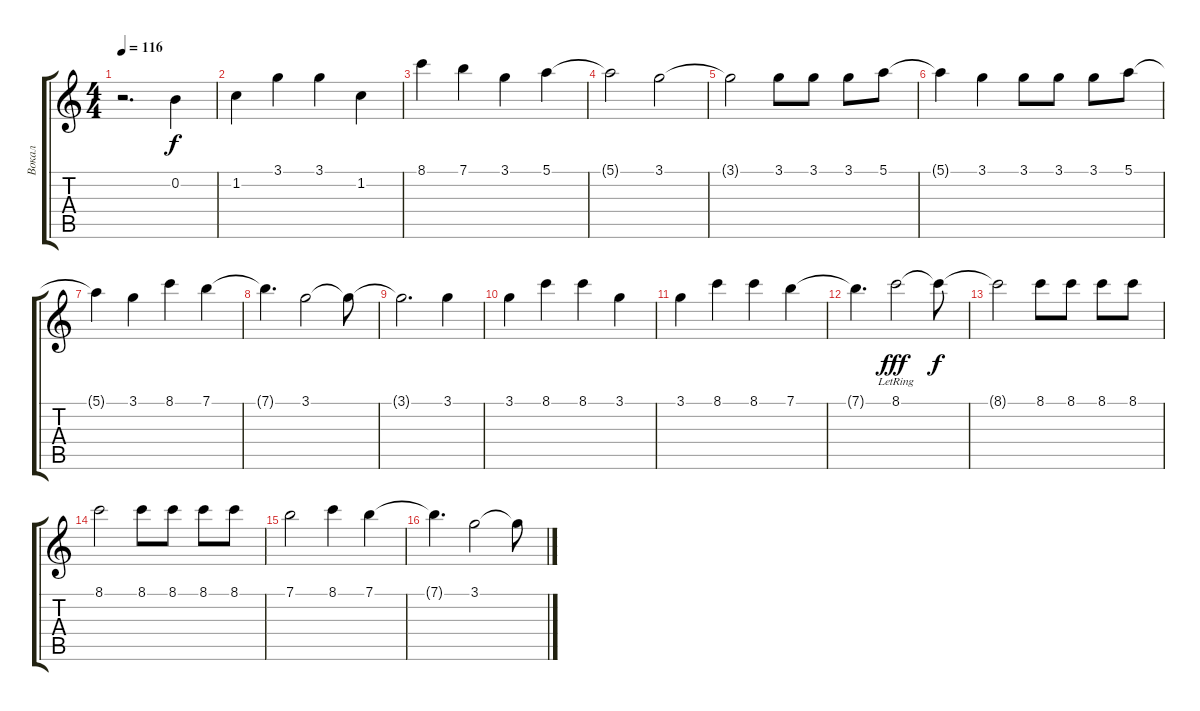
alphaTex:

\track ("Вокал" "Вокал") {instrument acousticguitarsteel}
\staff {score tabs}
\tuning (E4 B3 G3 D3 A2 E2) {hide}
\ts (4 4)
\tempo 116
\clef g2
\ks c
r.2{d dy f} 0.2.4 |
1.2.4 3.1.4 3.1.4 1.2.4 |
8.1.4 7.1.4 3.1.4 5.1.4 |
5.1{t}.2 3.1.2 |
3.1{t}.2 3.1.8 3.1.8 3.1.8 5.1.8 |
5.1{t}.4 3.1.4 3.1.8 3.1.8 3.1.8 5.1.8 |
5.1{t}.4 3.1.4 8.1.4 7.1.4 |
7.1{t}.4{d} 3.1.2 3.1{t}.8 |
3.1{t}.2{d} 3.1.4 |
3.1.4 8.1.4 8.1.4 3.1.4 |
3.1.4 8.1.4 8.1.4 7.1.4 |
7.1{t}.4{d} 8.1{lr}.2{dy fff} 8.1{t}.8{dy f} |
8.1{t}.2 8.1.8 8.1.8 8.1.8 8.1.8 |
8.1.2 8.1.8 8.1.8 8.1.8 8.1.8 |
7.1.2 8.1.4 7.1.4 |
7.1{t}.4{d} 3.1.2 3.1{t}.8
